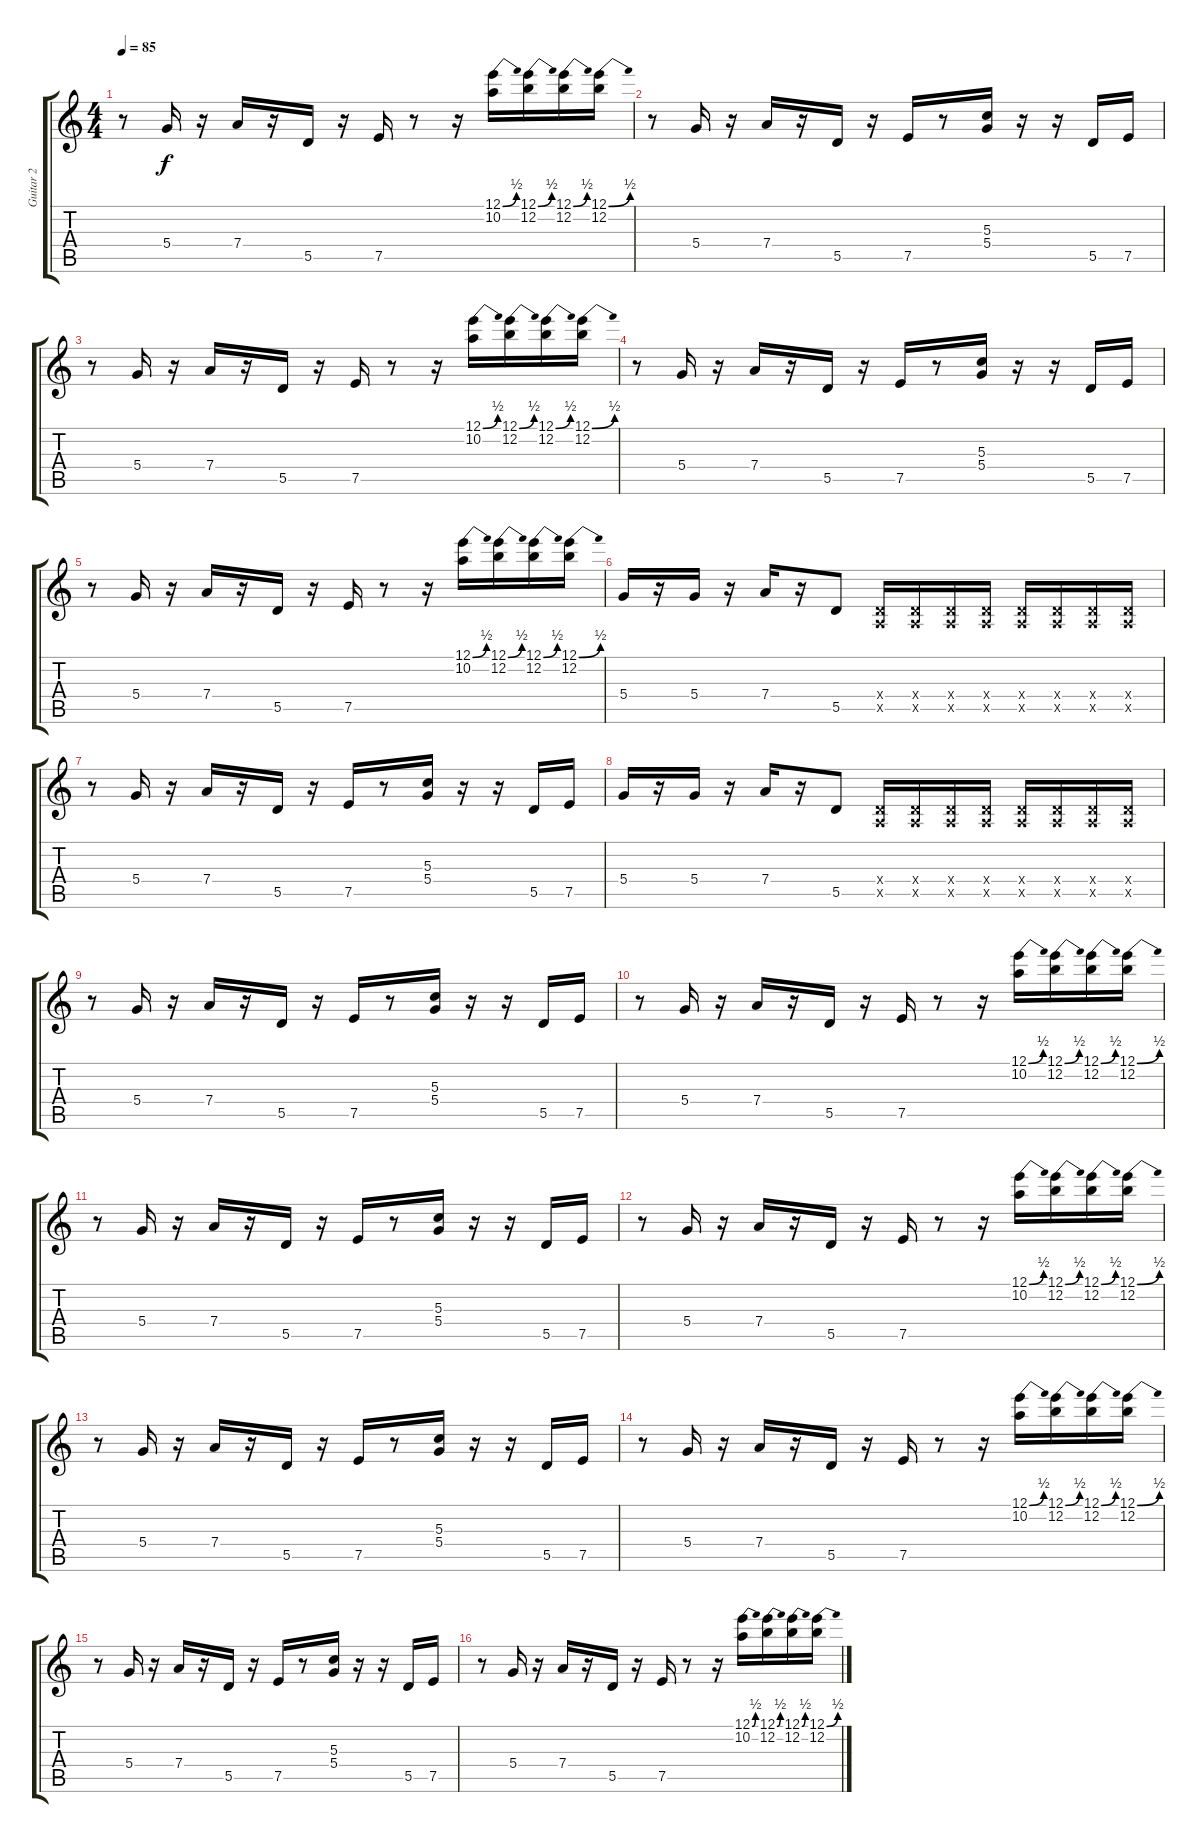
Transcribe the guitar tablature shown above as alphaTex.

\track ("Guitar 2" "Guitar 2") {instrument overdrivenguitar}
\staff {score tabs}
\tuning (E4 B3 G3 D3 A2 E2) {hide}
\ts (4 4)
\tempo 85
\clef g2
\ks c
r.8{dy f} 5.4.16 r.16 7.4.16 r.16 5.5.16 r.16 7.5.16 r.8 r.16 (12.1{be (bend 0 0 60 2)} 10.2).16 (12.1{be (bend 0 0 60 2)} 12.2).16 (12.1{be (bend 0 0 60 2)} 12.2).16 (12.1{be (bend 0 0 60 2)} 12.2).16 |
r.8 5.4.16 r.16 7.4.16 r.16 5.5.16 r.16 7.5.16 r.8 (5.3 5.4).16 r.16 r.16 5.5.16 7.5.16 |
r.8 5.4.16 r.16 7.4.16 r.16 5.5.16 r.16 7.5.16 r.8 r.16 (12.1{be (bend 0 0 60 2)} 10.2).16 (12.1{be (bend 0 0 60 2)} 12.2).16 (12.1{be (bend 0 0 60 2)} 12.2).16 (12.1{be (bend 0 0 60 2)} 12.2).16 |
r.8 5.4.16 r.16 7.4.16 r.16 5.5.16 r.16 7.5.16 r.8 (5.3 5.4).16 r.16 r.16 5.5.16 7.5.16 |
r.8 5.4.16 r.16 7.4.16 r.16 5.5.16 r.16 7.5.16 r.8 r.16 (12.1{be (bend 0 0 60 2)} 10.2).16 (12.1{be (bend 0 0 60 2)} 12.2).16 (12.1{be (bend 0 0 60 2)} 12.2).16 (12.1{be (bend 0 0 60 2)} 12.2).16 |
5.4.16 r.16 5.4.16 r.16 7.4.16 r.16 5.5.8 (0.4{x} 0.5{x}).16 (0.4{x} 0.5{x}).16 (0.4{x} 0.5{x}).16 (0.4{x} 0.5{x}).16 (0.4{x} 0.5{x}).16 (0.4{x} 0.5{x}).16 (0.4{x} 0.5{x}).16 (0.4{x} 0.5{x}).16 |
r.8 5.4.16 r.16 7.4.16 r.16 5.5.16 r.16 7.5.16 r.8 (5.3 5.4).16 r.16 r.16 5.5.16 7.5.16 |
5.4.16 r.16 5.4.16 r.16 7.4.16 r.16 5.5.8 (0.4{x} 0.5{x}).16 (0.4{x} 0.5{x}).16 (0.4{x} 0.5{x}).16 (0.4{x} 0.5{x}).16 (0.4{x} 0.5{x}).16 (0.4{x} 0.5{x}).16 (0.4{x} 0.5{x}).16 (0.4{x} 0.5{x}).16 |
r.8 5.4.16 r.16 7.4.16 r.16 5.5.16 r.16 7.5.16 r.8 (5.3 5.4).16 r.16 r.16 5.5.16 7.5.16 |
r.8 5.4.16 r.16 7.4.16 r.16 5.5.16 r.16 7.5.16 r.8 r.16 (12.1{be (bend 0 0 60 2)} 10.2).16 (12.1{be (bend 0 0 60 2)} 12.2).16 (12.1{be (bend 0 0 60 2)} 12.2).16 (12.1{be (bend 0 0 60 2)} 12.2).16 |
r.8 5.4.16 r.16 7.4.16 r.16 5.5.16 r.16 7.5.16 r.8 (5.3 5.4).16 r.16 r.16 5.5.16 7.5.16 |
r.8 5.4.16 r.16 7.4.16 r.16 5.5.16 r.16 7.5.16 r.8 r.16 (12.1{be (bend 0 0 60 2)} 10.2).16 (12.1{be (bend 0 0 60 2)} 12.2).16 (12.1{be (bend 0 0 60 2)} 12.2).16 (12.1{be (bend 0 0 60 2)} 12.2).16 |
r.8 5.4.16 r.16 7.4.16 r.16 5.5.16 r.16 7.5.16 r.8 (5.3 5.4).16 r.16 r.16 5.5.16 7.5.16 |
r.8 5.4.16 r.16 7.4.16 r.16 5.5.16 r.16 7.5.16 r.8 r.16 (12.1{be (bend 0 0 60 2)} 10.2).16 (12.1{be (bend 0 0 60 2)} 12.2).16 (12.1{be (bend 0 0 60 2)} 12.2).16 (12.1{be (bend 0 0 60 2)} 12.2).16 |
r.8 5.4.16 r.16 7.4.16 r.16 5.5.16 r.16 7.5.16 r.8 (5.3 5.4).16 r.16 r.16 5.5.16 7.5.16 |
r.8 5.4.16 r.16 7.4.16 r.16 5.5.16 r.16 7.5.16 r.8 r.16 (12.1{be (bend 0 0 60 2)} 10.2).16 (12.1{be (bend 0 0 60 2)} 12.2).16 (12.1{be (bend 0 0 60 2)} 12.2).16 (12.1{be (bend 0 0 60 2)} 12.2).16
